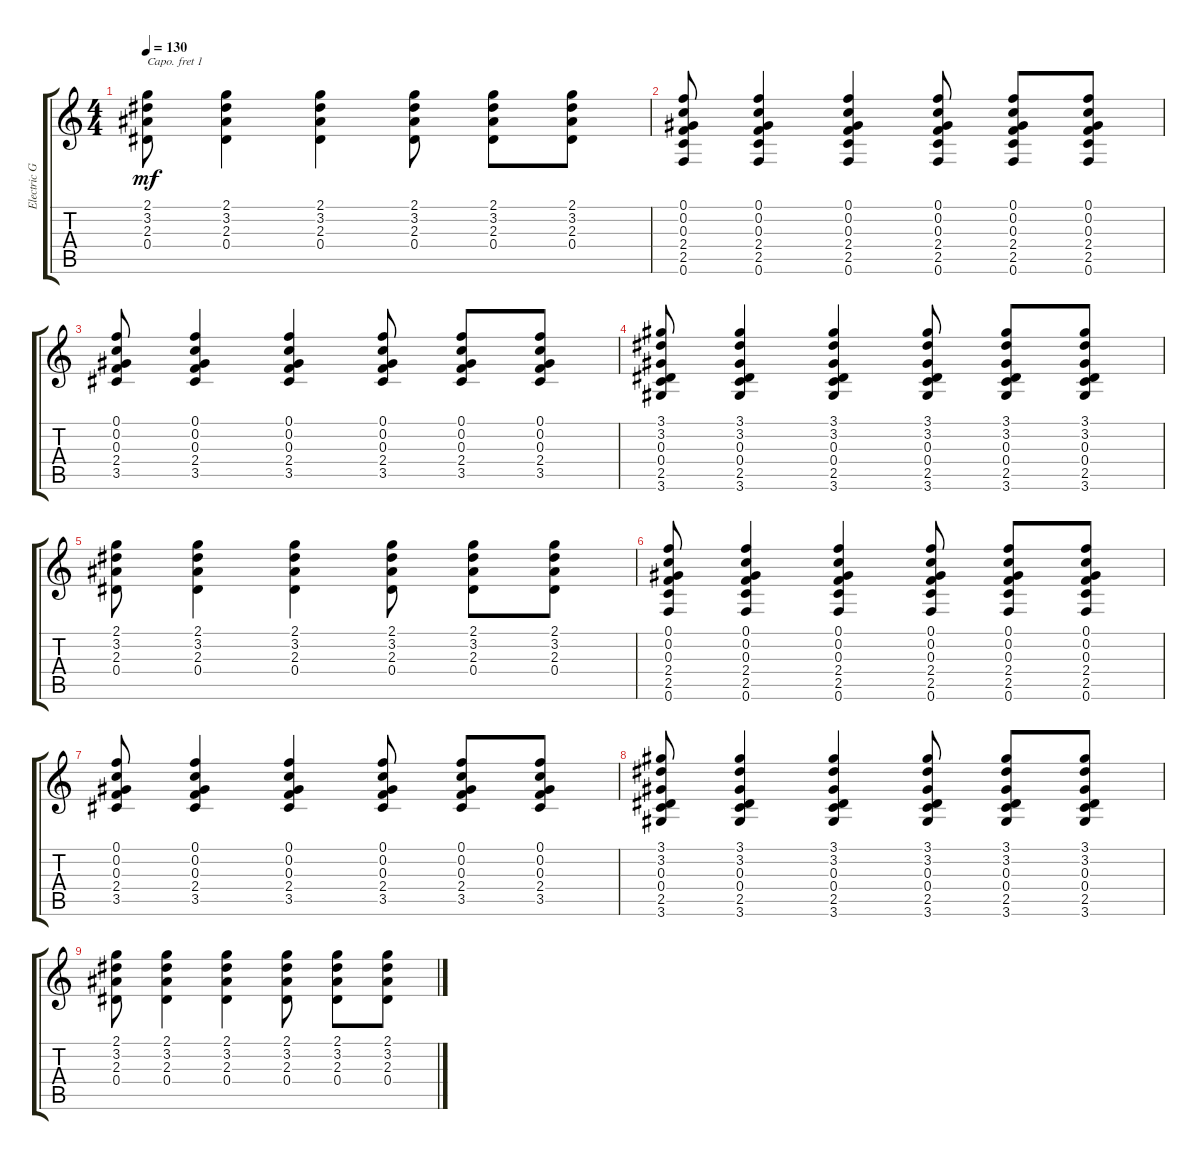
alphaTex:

\track ("Electric Guitar" "Electric G") {instrument electricguitarclean}
\staff {score tabs}
\capo 1
\tuning (E4 B3 G3 D3 A2 E2) {hide}
\ts (4 4)
\tempo 130
\clef g2
\ks c
(2.1 3.2 2.3 0.4).8{dy mf} (2.1 3.2 2.3 0.4).4 (2.1 3.2 2.3 0.4).4 (2.1 3.2 2.3 0.4).8 (2.1 3.2 2.3 0.4).8 (2.1 3.2 2.3 0.4).8 |
(0.1 0.2 0.3 2.4 2.5 0.6).8 (0.1 0.2 0.3 2.4 2.5 0.6).4 (0.1 0.2 0.3 2.4 2.5 0.6).4 (0.1 0.2 0.3 2.4 2.5 0.6).8 (0.1 0.2 0.3 2.4 2.5 0.6).8 (0.1 0.2 0.3 2.4 2.5 0.6).8 |
(0.1 0.2 0.3 2.4 3.5).8 (0.1 0.2 0.3 2.4 3.5).4 (0.1 0.2 0.3 2.4 3.5).4 (0.1 0.2 0.3 2.4 3.5).8 (0.1 0.2 0.3 2.4 3.5).8 (0.1 0.2 0.3 2.4 3.5).8 |
(3.1 3.2 0.3 0.4 2.5 3.6).8 (3.1 3.2 0.3 0.4 2.5 3.6).4 (3.1 3.2 0.3 0.4 2.5 3.6).4 (3.1 3.2 0.3 0.4 2.5 3.6).8 (3.1 3.2 0.3 0.4 2.5 3.6).8 (3.1 3.2 0.3 0.4 2.5 3.6).8 |
(2.1 3.2 2.3 0.4).8 (2.1 3.2 2.3 0.4).4 (2.1 3.2 2.3 0.4).4 (2.1 3.2 2.3 0.4).8 (2.1 3.2 2.3 0.4).8 (2.1 3.2 2.3 0.4).8 |
(0.1 0.2 0.3 2.4 2.5 0.6).8 (0.1 0.2 0.3 2.4 2.5 0.6).4 (0.1 0.2 0.3 2.4 2.5 0.6).4 (0.1 0.2 0.3 2.4 2.5 0.6).8 (0.1 0.2 0.3 2.4 2.5 0.6).8 (0.1 0.2 0.3 2.4 2.5 0.6).8 |
(0.1 0.2 0.3 2.4 3.5).8 (0.1 0.2 0.3 2.4 3.5).4 (0.1 0.2 0.3 2.4 3.5).4 (0.1 0.2 0.3 2.4 3.5).8 (0.1 0.2 0.3 2.4 3.5).8 (0.1 0.2 0.3 2.4 3.5).8 |
(3.1 3.2 0.3 0.4 2.5 3.6).8 (3.1 3.2 0.3 0.4 2.5 3.6).4 (3.1 3.2 0.3 0.4 2.5 3.6).4 (3.1 3.2 0.3 0.4 2.5 3.6).8 (3.1 3.2 0.3 0.4 2.5 3.6).8 (3.1 3.2 0.3 0.4 2.5 3.6).8 |
(2.1 3.2 2.3 0.4).8 (2.1 3.2 2.3 0.4).4 (2.1 3.2 2.3 0.4).4 (2.1 3.2 2.3 0.4).8 (2.1 3.2 2.3 0.4).8 (2.1 3.2 2.3 0.4).8
